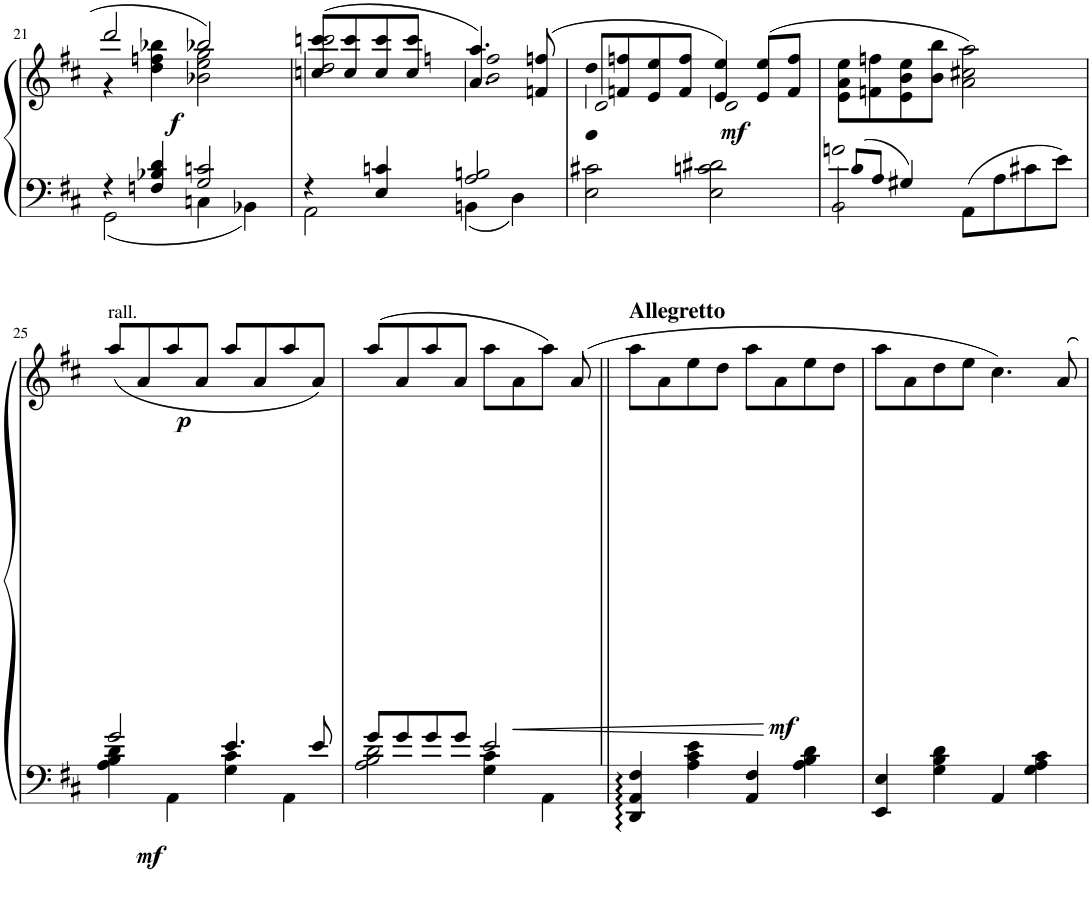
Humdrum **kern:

**kern	**kern	**dynam
*part1	*part1	*part1
*staff2	*staff1	*staff1/2
*I"Piano	*	*
*I'Pno	*	*
!!LO:PB:g=z
*clefF4	*clefG2	*
*k[f#c#]	*k[f#c#]	*
*M4/4	*M4/4	*
=21	=21	=21
*^	*^	*
!	!	!	!	!LO:DY:b
4r	2GG\	2ddd/	4r	f
4Fn/ 4B-X/ 4d/	.	.	4dd\ 4ffn\ 4bb-X\	.
2G/ 2cn/	4Cn\	2bb-X/	2b-X\ 2ee\ 2gg\	.
.	4BB-X\	.	.	.
=22	=22	=22	=22	=22
4r	2AA\	(8ccn/ 8cccn/L	2ee\ 2aa\	.
.	.	8cc/ 8ccc/	.	.
4E/ 4cn/	.	8cc/ 8ccc/	.	.
.	.	8cc/ 8ccc/J	.	.
2A/ 2Bn/	4BBn\	4.a/ 4.aa/)	2dd\ 2ffn\	.
.	4D\	.	.	.
!	!	!	!	!LO:DY:b
.	.	(8fn/ 8ffn/	.	mf
*v	*v	*	*	*
=23	=23	=23	=23
2E\ 2c#X\	8e/ 8ee/L	2a\	.
.	8fn/ 8ffn/	.	.
.	8e/ 8ee/	.	.
.	8f/ 8ff/J	.	.
2E\ 2cn\ 2d#X\	4e/ 4ee/)	2a\	.
.	(8e/ 8ee/L	.	.
.	8f/ 8ff/J	.	.
*	*v	*v	*
=24	=24	=24
*^	*	*
8B/L	2E\ 2dn\	8e\ 8a\ 8ee\L	.
8A/J	.	8fn\ 8ffn\	.
4G#X/	.	8e\ 8b\ 8ee\	.
.	.	8b\ 8bb\J	.
8AA\L	2ryy	2a\ 2cc#X\ 2aa\)	.
8A\	.	.	.
8c#X\	.	.	.
8e\J	.	.	.
!!LO:LB:g=z
=25	=25	=25	=25
!	!	!LO:TX:a:t=rall.	!
!	!	!	!LO:DY:b=2
!	!	!	!LO:DY:n=1:b
2g/	4A\ 4B\ 4d\	(8aa/L	mf p
.	.	8a/	.
.	4AA\	8aa/	.
.	.	8a/J	.
4.e/	4G\ 4c#\	8aa/L	.
.	.	8a/	.
.	4AA\	8aa/	.
8e/	.	8a/J)	.
=26	=26	=26	=26
8g/L	2A\ 2B\ 2d\	(8aa/L	.
8g/	.	8a/	.
8g/	.	8aa/	.
8g/J	.	8a/J	.
2e/	4G\ 4c#\	8aa\L	.
!	!	!	!LO:HP:b
.	.	8a\	<
.	4AA\	8aa\J)	.
!	!	!	!LO:DY:n=1:b
.	.	(8a/	[ mf
*v	*v	*	*
=27||	=27||	=27||
!	!LO:TX:a:B:t=Allegretto	!
4DD/ 4AA/ 4F#/	8aa\L	.
.	8a\	.
4A\ 4c#\ 4e\	8ee\	.
.	8dd\J	.
4AA/ 4F#/	8aa\L	.
.	8a\	.
4A\ 4B\ 4d\	8ee\	.
.	8dd\J	.
=28	=28	=28
4EE/ 4E/	8aa\L	.
.	8a\	.
4G\ 4B\ 4d\	8dd\	.
.	8ee\J	.
4AA/	4.cc#\)	.
4G\ 4A\ 4c#\	.	.
.	8a/	.
=	=	=
*-	*-	*-
